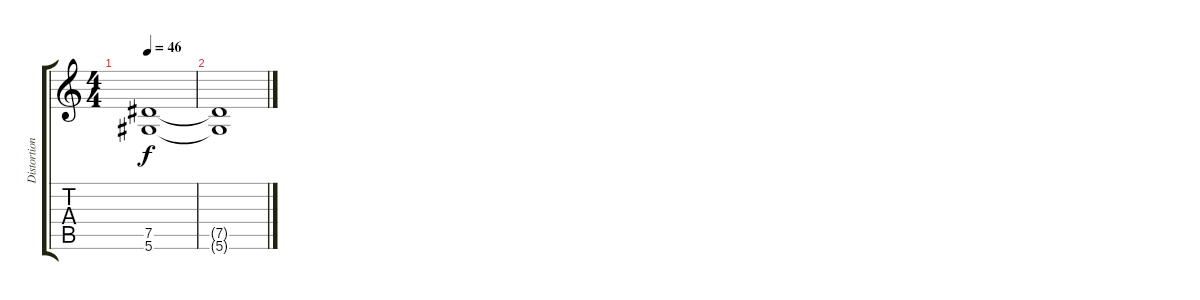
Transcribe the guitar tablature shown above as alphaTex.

\track ("Distortion Guitar" "Distortion") {instrument distortionguitar}
\staff {score tabs}
\tuning (Eb4 Bb3 Gb3 Db3 Ab2 Eb2) {hide}
\ts (4 4)
\tempo 46
\clef g2
\ks c
(7.5{t} 5.6{t}).1{dy f} |
(7.5{t} 5.6{t}).1
